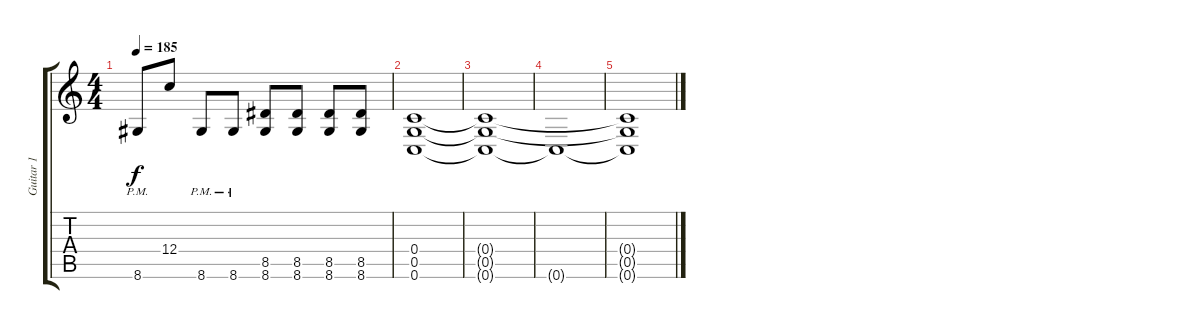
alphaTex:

\track ("Guitar 1" "Guitar 1") {instrument electricguitarclean}
\staff {score tabs}
\tuning (D4 A3 F3 C3 G2 C2) {hide}
\ts (4 4)
\tempo 185
\clef g2
\ks c
8.6{pm}.8{dy f} 12.4.8 8.6{pm}.8 8.6{pm}.8 (8.5 8.6).8 (8.5 8.6).8 (8.5 8.6).8 (8.5 8.6).8 |
(0.4 0.5 0.6).1 |
(0.4{t} 0.5{t} 0.6{t}).1 |
0.6{t}.1 |
(0.4{t} 0.5{t} 0.6{t}).1
